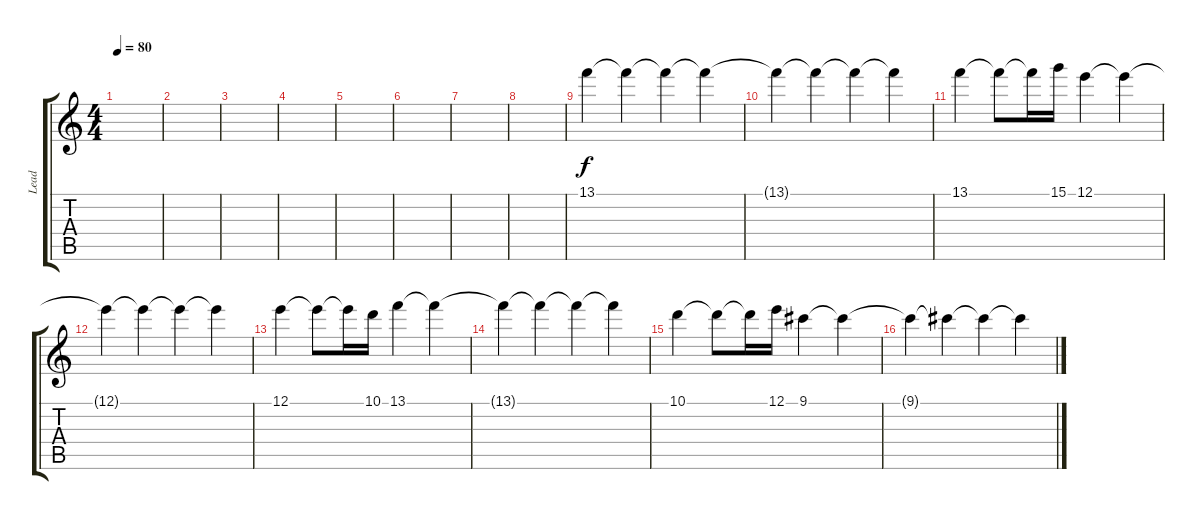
\track ("Lead" "Lead") {instrument electricguitarjazz}
\staff {score tabs}
\tuning (E4 B3 G3 D3 A2 E2) {hide}
\ts (4 4)
\tempo 80
\clef g2
\ks c
|
|
|
|
|
|
|
|
13.1.4 13.1{t}.4 13.1{t}.4 13.1{t}.4 |
13.1{t}.4 13.1{t}.4 13.1{t}.4 13.1{t}.4 |
13.1.4 13.1{t}.8 13.1{t}.16 15.1.16 12.1.4 12.1{t}.4 |
12.1{t}.4 12.1{t}.4 12.1{t}.4 12.1{t}.4 |
12.1.4 12.1{t}.8 12.1{t}.16 10.1.16 13.1.4 13.1{t}.4 |
13.1{t}.4 13.1{t}.4 13.1{t}.4 13.1{t}.4 |
10.1.4 10.1{t}.8 10.1{t}.16 12.1.16 9.1.4 9.1{t}.4 |
9.1{t}.4 9.1{t}.4 9.1{t}.4 9.1{t}.4
